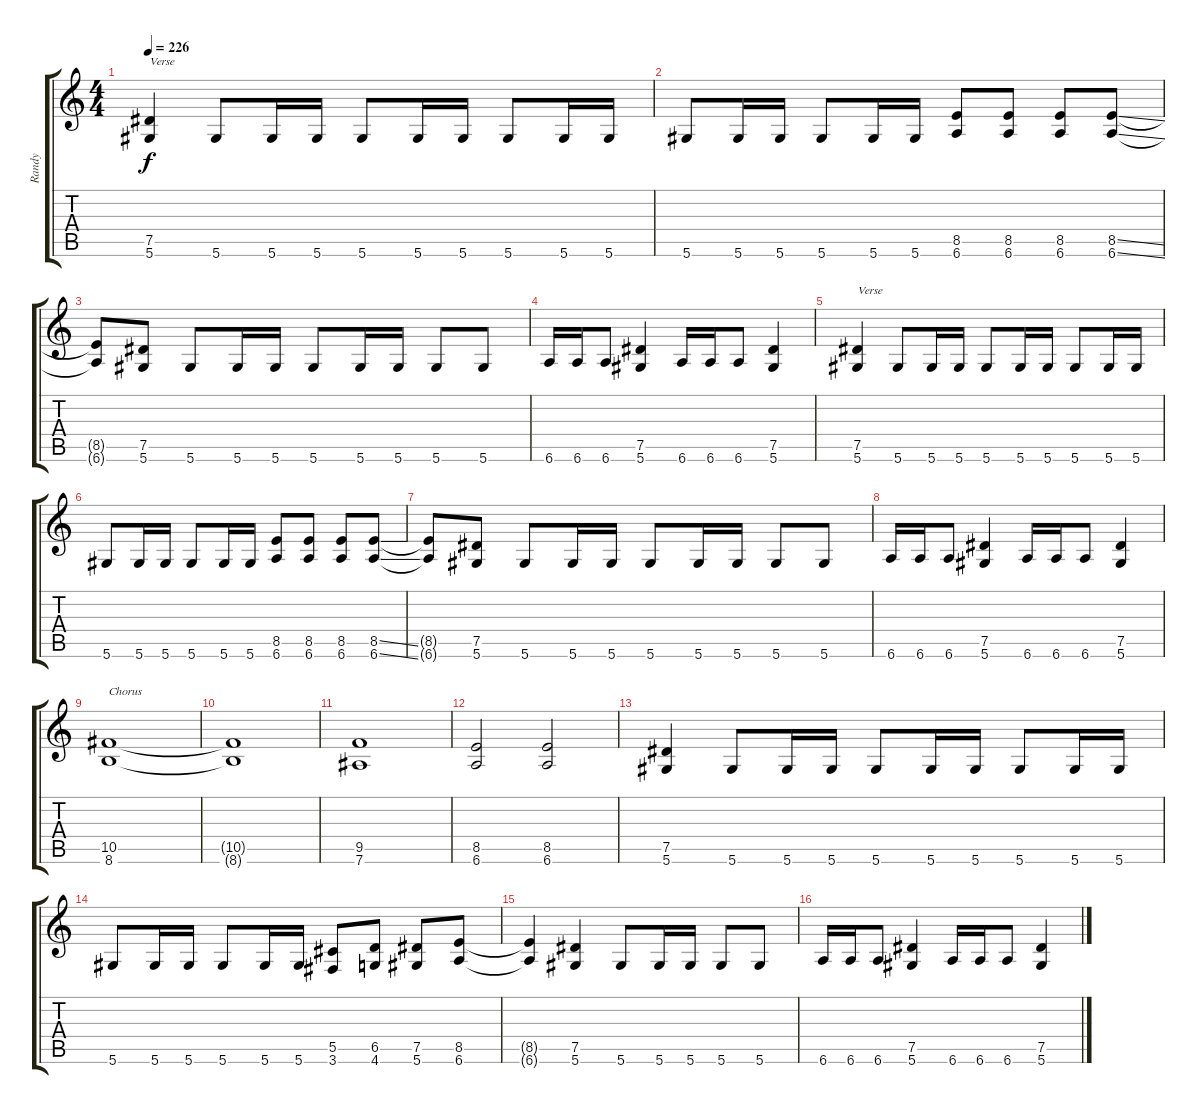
\track ("Randy" "Randy") {instrument distortionguitar}
\staff {score tabs}
\tuning (Eb4 Bb3 Gb3 Db3 Ab2 Eb2) {hide}
\ts (4 4)
\tempo 226
\clef g2
\ks c
(7.5 5.6).4{txt "Verse" dy f} 5.6.8 5.6.16 5.6.16 5.6.8 5.6.16 5.6.16 5.6.8 5.6.16 5.6.16 |
5.6.8 5.6.16 5.6.16 5.6.8 5.6.16 5.6.16 (8.5 6.6).8 (8.5 6.6).8 (8.5 6.6).8 (8.5{ss} 6.6{ss}).8 |
(8.5{t} 6.6{t}).8 (7.5 5.6).8 5.6.8 5.6.16 5.6.16 5.6.8 5.6.16 5.6.16 5.6.8 5.6.8 |
6.6.16 6.6.16 6.6.8 (7.5 5.6).4 6.6.16 6.6.16 6.6.8 (7.5 5.6).4 |
(7.5 5.6).4{txt "Verse"} 5.6.8 5.6.16 5.6.16 5.6.8 5.6.16 5.6.16 5.6.8 5.6.16 5.6.16 |
5.6.8 5.6.16 5.6.16 5.6.8 5.6.16 5.6.16 (8.5 6.6).8 (8.5 6.6).8 (8.5 6.6).8 (8.5{ss} 6.6{ss}).8 |
(8.5{t} 6.6{t}).8 (7.5 5.6).8 5.6.8 5.6.16 5.6.16 5.6.8 5.6.16 5.6.16 5.6.8 5.6.8 |
6.6.16 6.6.16 6.6.8 (7.5 5.6).4 6.6.16 6.6.16 6.6.8 (7.5 5.6).4 |
(10.5 8.6).1{txt "Chorus"} |
(10.5{t} 8.6{t}).1 |
(9.5 7.6).1 |
(8.5 6.6).2 (8.5 6.6).2 |
(7.5 5.6).4 5.6.8 5.6.16 5.6.16 5.6.8 5.6.16 5.6.16 5.6.8 5.6.16 5.6.16 |
5.6.8 5.6.16 5.6.16 5.6.8 5.6.16 5.6.16 (5.5 3.6).8 (6.5 4.6).8 (7.5 5.6).8 (8.5 6.6).8 |
(8.5{t} 6.6{t}).4 (7.5 5.6).4 5.6.8 5.6.16 5.6.16 5.6.8 5.6.8 |
6.6.16 6.6.16 6.6.8 (7.5 5.6).4 6.6.16 6.6.16 6.6.8 (7.5 5.6).4
